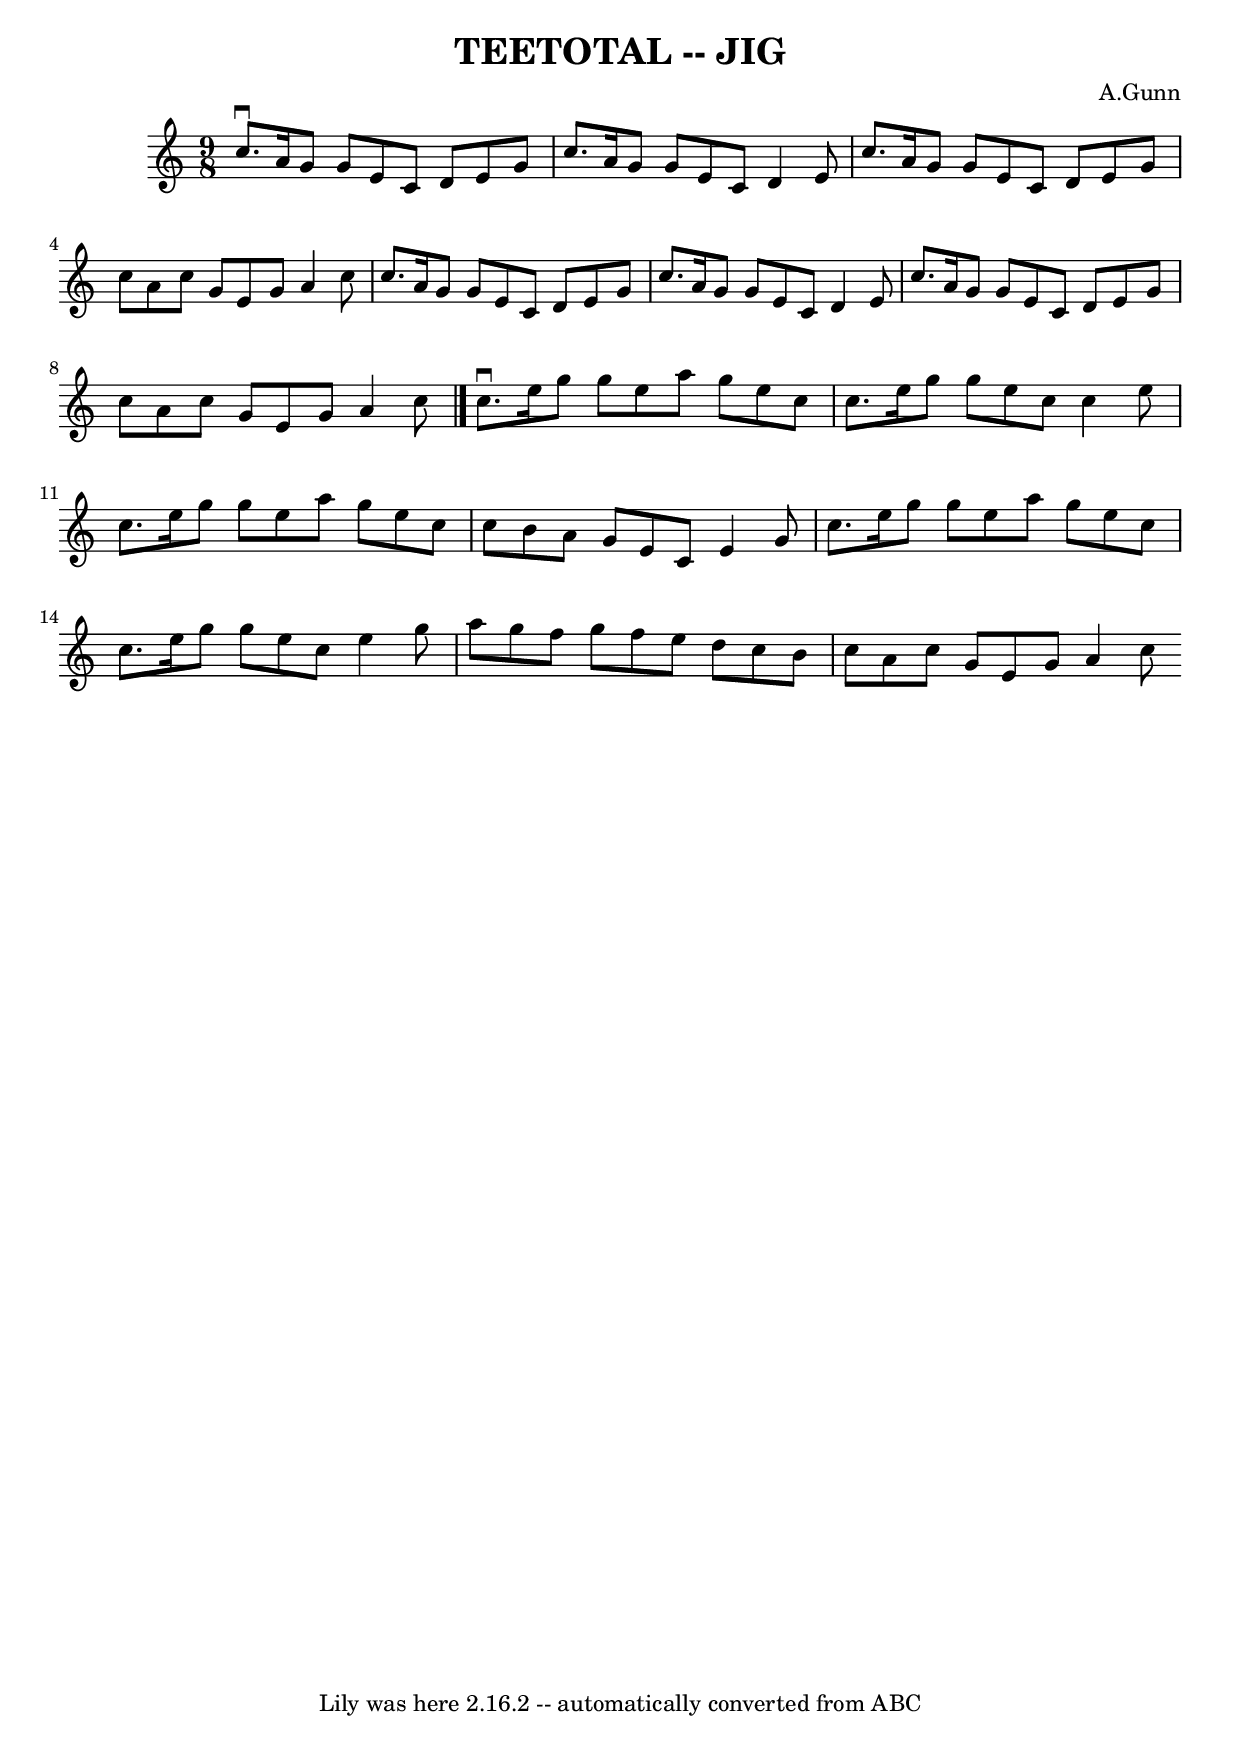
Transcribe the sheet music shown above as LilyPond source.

\version "2.16.2"
\include "Mammoth.ily"
\header {
  %% book = "Ryan's Mammoth Collection of Fiddle Tunes"
  composer = "A.Gunn"
  crossRefNumber = "1"
  footnotes = ""
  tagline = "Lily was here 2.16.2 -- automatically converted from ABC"
  title = "TEETOTAL -- JIG"

}
voicedefault =  {


  \time 9/8 
  \key a \minor c''8.^\downbow a'16 g'8 g'8 e'8 c'8 d'8 e'8 g'8 |
  c''8. a'16 g'8 g'8 e'8 c'8 d'4 e'8 |
  c''8. a'16 g'8 g'8 e'8 c'8 d'8 e'8 g'8 |
  c''8 a'8 c''8 g'8 e'8 g'8 a'4 c''8 |
  c''8. a'16 g'8 g'8 e'8 c'8 d'8 e'8 g'8 |
  c''8. a'16 g'8 g'8 e'8 c'8 d'4 e'8 |
  c''8. a'16 g'8 g'8 e'8 c'8 d'8 e'8 g'8 |
  c''8 a'8 c''8 g'8 e'8 g'8 a'4 c''8 \bar "|." c''8.^\downbow e''16 g''8 g''8 e''8 a''8 g''8 e''8 c''8 |
  c''8. e''16 g''8 g''8 e''8 c''8 c''4 e''8 |
  c''8. e''16 g''8 g''8 e''8 a''8 g''8 e''8 c''8 |
  c''8 b'8 a'8 g'8 e'8 c'8 e'4 g'8 |
  c''8. e''16 g''8 g''8 e''8 a''8 g''8 e''8 c''8 |
  c''8. e''16 g''8 g''8 e''8 c''8 e''4 g''8 |
  a''8 g''8 f''8 g''8 f''8 e''8 d''8 c''8 b'8 |
  c''8 a'8 c''8 g'8 e'8 g'8 a'4 c''8 \bar " |."   

}

\score{
  <<

    \context Staff="default"
    {
      \voicedefault 
      
    }

  >>
  \layout {
    
  }
  \midi {
  }

}
